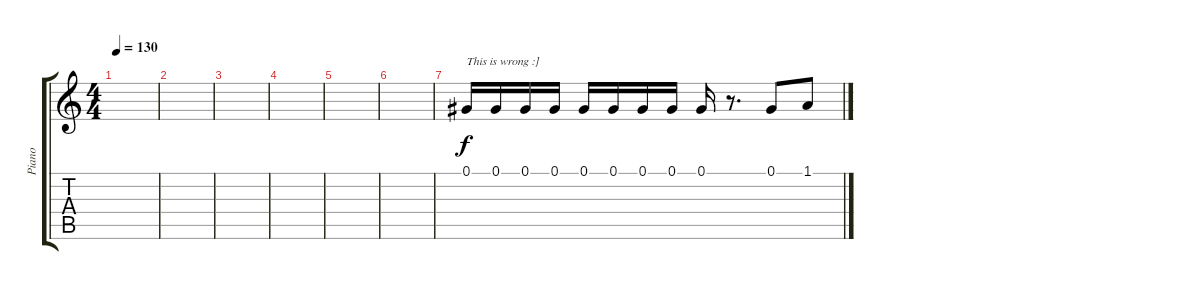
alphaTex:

\track ("Piano" "Piano") {instrument acousticgrandpiano}
\staff {score tabs}
\tuning (Ab4 Eb4 B3 Gb3 Db3 Ab2) {hide}
\ts (4 4)
\tempo 130
\clef g2
\ks c
|
|
|
|
|
|
0.1.16{txt "This is wrong :]"} 0.1.16 0.1.16 0.1.16 0.1.16 0.1.16 0.1.16 0.1.16 0.1.16 r.8{d} 0.1.8 1.1.8
